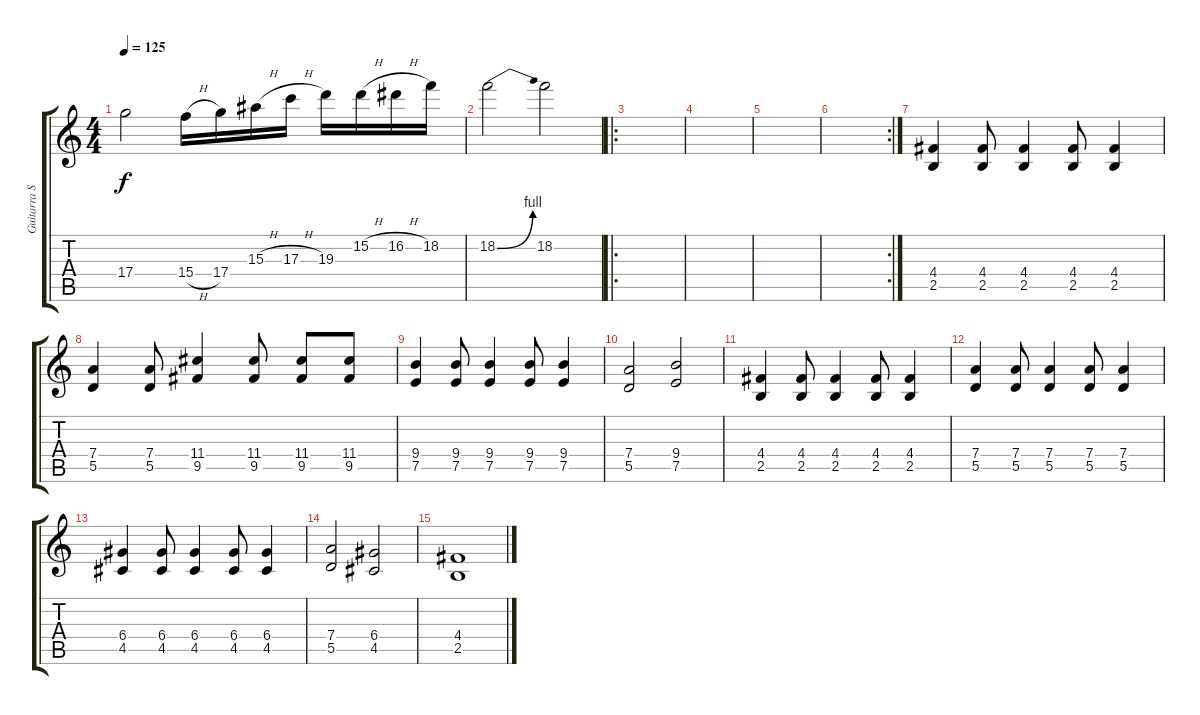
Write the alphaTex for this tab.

\track ("Guitarra Solo (Alterado)" "Guitarra S") {instrument overdrivenguitar}
\staff {score tabs}
\tuning (E4 B3 G3 D3 A2 E2) {hide}
\ts (4 4)
\tempo 125
\clef g2
\ks c
17.4.2{dy f} 15.4{h}.16 17.4.16 15.3{h}.16 17.3{h}.16 19.3.16 15.2{h}.16 16.2{h}.16 18.2.16 |
18.2{be (bend 0 0 60 4)}.2 18.2.2 |
\ro
|
|
|
\rc 2
|
(4.4 2.5).4 (4.4 2.5).8 (4.4 2.5).4 (4.4 2.5).8 (4.4 2.5).4 |
(7.4 5.5).4 (7.4 5.5).8 (11.4 9.5).4 (11.4 9.5).8 (11.4 9.5).8 (11.4 9.5).8 |
(9.4 7.5).4 (9.4 7.5).8 (9.4 7.5).4 (9.4 7.5).8 (9.4 7.5).4 |
(7.4 5.5).2 (9.4 7.5).2 |
(4.4 2.5).4 (4.4 2.5).8 (4.4 2.5).4 (4.4 2.5).8 (4.4 2.5).4 |
(7.4 5.5).4 (7.4 5.5).8 (7.4 5.5).4 (7.4 5.5).8 (7.4 5.5).4 |
(6.4 4.5).4 (6.4 4.5).8 (6.4 4.5).4 (6.4 4.5).8 (6.4 4.5).4 |
(7.4 5.5).2 (6.4 4.5).2 |
(4.4 2.5).1
